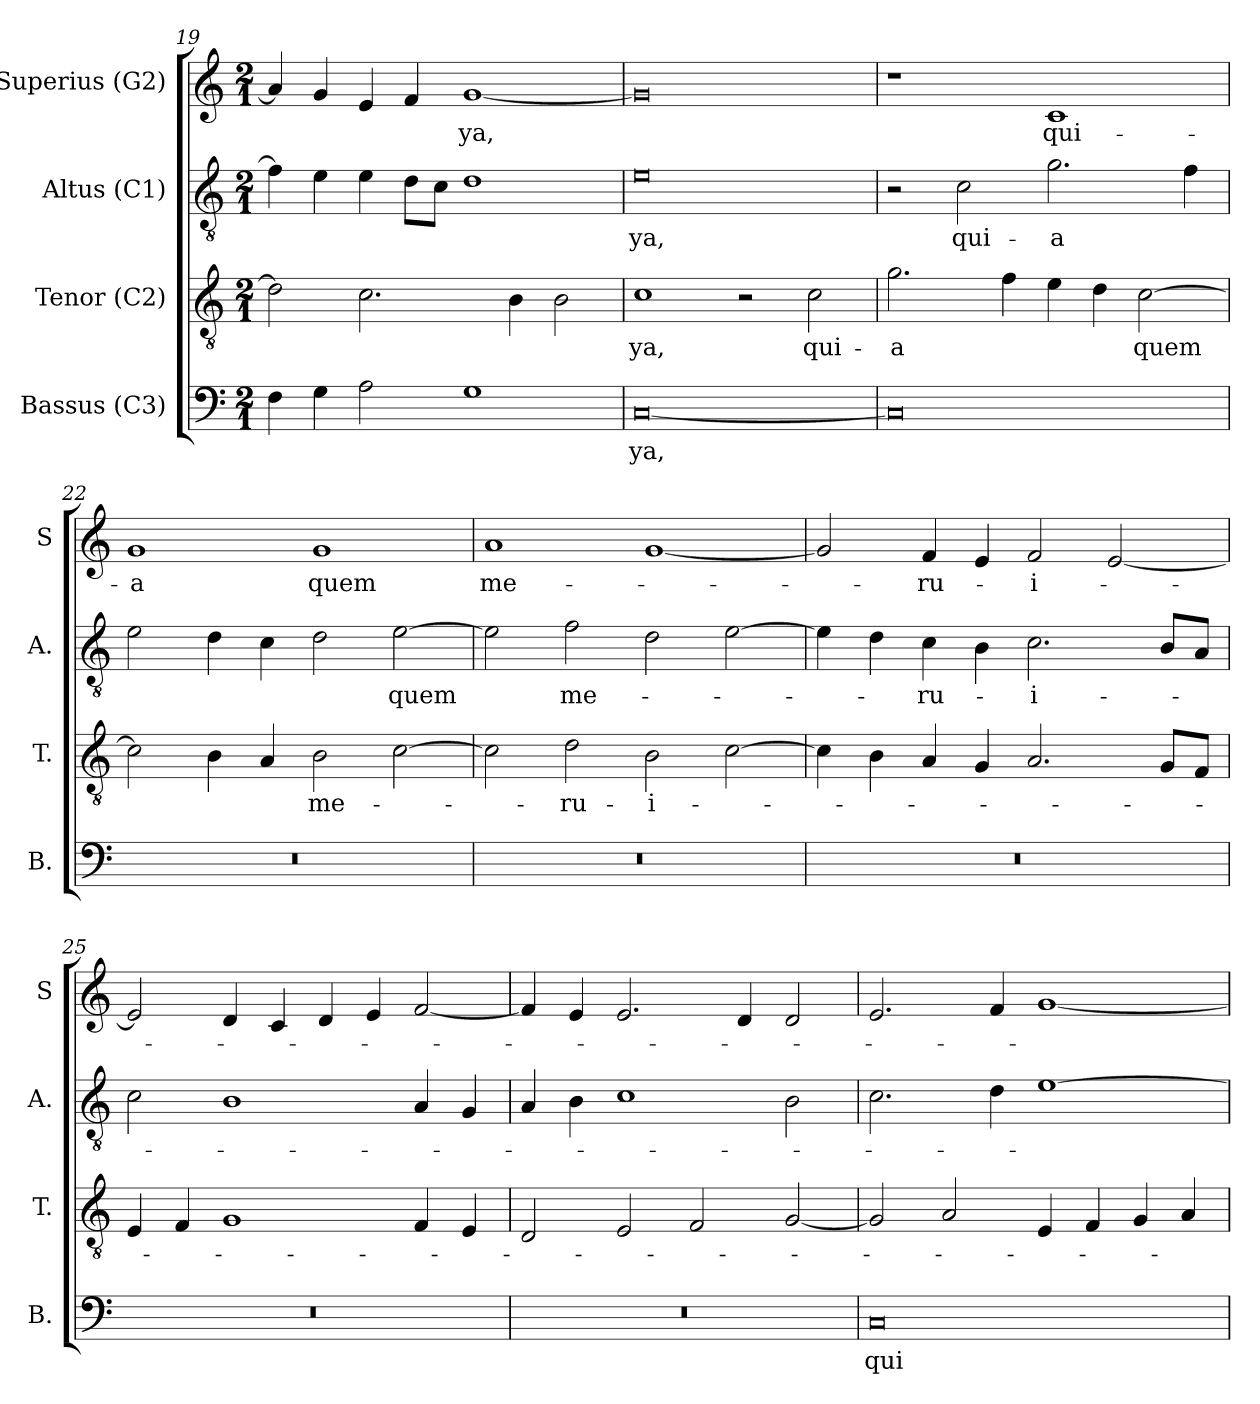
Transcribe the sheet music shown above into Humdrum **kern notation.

**kern	**text	**kern	**text	**kern	**text	**kern	**text
*part4	*part4	*part3	*part3	*part2	*part2	*part1	*part1
*staff4	*staff4	*staff3	*staff3	*staff2	*staff2	*staff1	*staff1
*I"Bassus (C3)	*	*I"Tenor (C2)	*	*I"Altus (C1)	*	*I"Superius (G2)	*
*I'B.	*	*I'T.	*	*I'A.	*	*I'S	*
*clefF4	*	*clefGv2	*	*clefGv2	*	*clefG2	*
*	*	*ITrd7c12	*	*ITrd7c12	*	*	*
*k[]	*	*k[]	*	*k[]	*	*k[]	*
*C:	*	*C:	*	*C:	*	*C:	*
*M2/1	*	*M2/1	*	*M2/1	*	*M2/1	*
=19	=19	=19	=19	=19	=19	=19	=19
4F\	.	2D\]	.	4F\]	.	4a/]	.
4G\	.	.	.	4E\	.	4g/	.
2A\	.	2.C\	.	4E\	.	4e/	.
.	.	.	.	8D\L	.	4f/	.
.	.	.	.	8C\J	.	.	.
!	!	!	!	!	!	!	!LO:LY:b
1G	.	.	.	1D	.	[<1g	-ya,
.	.	4BB\	.	.	.	.	.
.	.	2BB\	.	.	.	.	.
=20	=20	=20	=20	=20	=20	=20	=20
!	!LO:LY:b	!	!LO:LY:b	!	!LO:LY:b	!	!
[<0C	-ya,	1C	-ya,	0E	-ya,	0g]	.
.	.	2r	.	.	.	.	.
!	!	!	!LO:LY:b	!	!	!	!
.	.	2C\	qui-	.	.	.	.
=21	=21	=21	=21	=21	=21	=21	=21
!	!	!	!LO:LY:b	!	!	!	!
0C]	.	2.G\	-a	2r	.	1r	.
!	!	!	!	!	!LO:LY:b	!	!
.	.	.	.	2C\	qui-	.	.
.	.	4F\	.	.	.	.	.
!	!	!	!	!	!LO:LY:b	!	!LO:LY:b
.	.	4E\	.	2.G\	-a	1c	qui-
.	.	4D\	.	.	.	.	.
!	!	!	!LO:LY:b	!	!	!	!
.	.	[>2C\	quem	.	.	.	.
.	.	.	.	4F\	.	.	.
=22	=22	=22	=22	=22	=22	=22	=22
!LO:N:vis=1	!	!	!	!	!	!	!LO:LY:b
0r	.	2C\]	.	2E\	.	1g	-a
.	.	4BB\	.	4D\	.	.	.
.	.	4AA/	.	4C\	.	.	.
!	!	!	!LO:LY:b	!	!	!	!LO:LY:b
.	.	2BB\	me-	2D\	.	1g	quem
!	!	!	!	!	!LO:LY:b	!	!
.	.	[>2C\	.	[>2E\	quem	.	.
!!LO:LB:g=z
=23	=23	=23	=23	=23	=23	=23	=23
!LO:N:vis=1	!	!	!	!	!	!	!LO:LY:b
0r	.	2C\]	.	2E\]	.	1a	me-
!	!	!	!LO:LY:b	!	!LO:LY:b	!	!
.	.	2D\	-ru-	2F\	me-	.	.
!	!	!	!LO:LY:b	!	!	!	!
.	.	2BB\	-i-	2D\	.	[<1g	.
.	.	[>2C\	.	[>2E\	.	.	.
=24	=24	=24	=24	=24	=24	=24	=24
!LO:N:vis=1	!	!	!	!	!	!	!
0r	.	4C\]	.	4E\]	.	2g/]	.
.	.	4BB\	.	4D\	.	.	.
!	!	!	!	!	!LO:LY:b	!	!LO:LY:b
.	.	4AA/	.	4C\	-ru-	4f/	-ru-
.	.	4GG/	.	4BB\	.	4e/	.
!	!	!	!	!	!LO:LY:b	!	!LO:LY:b
.	.	2.AA/	.	2.C\	-i-	2f/	-i-
.	.	.	.	.	.	[<2e/	.
.	.	8GG/L	.	8BB/L	.	.	.
.	.	8FF/J	.	8AA/J	.	.	.
=25	=25	=25	=25	=25	=25	=25	=25
!LO:N:vis=1	!	!	!	!	!	!	!
0r	.	4EE/	.	2C\	.	2e/]	.
.	.	4FF/	.	.	.	.	.
.	.	1GG	.	1BB	.	4d/	.
.	.	.	.	.	.	4c/	.
.	.	.	.	.	.	4d/	.
.	.	.	.	.	.	4e/	.
.	.	4FF/	.	4AA/	.	[<2f/	.
.	.	4EE/	.	4GG/	.	.	.
=26	=26	=26	=26	=26	=26	=26	=26
!LO:N:vis=1	!	!	!	!	!	!	!
0r	.	2DD/	.	4AA/	.	4f/]	.
.	.	.	.	4BB\	.	4e/	.
.	.	2EE/	.	1C	.	2.e/	.
.	.	2FF/	.	.	.	.	.
.	.	.	.	.	.	4d/	.
.	.	[<2GG/	.	2BB\	.	2d/	.
!!LO:LB:g=z
=27	=27	=27	=27	=27	=27	=27	=27
!	!LO:LY:b	!	!	!	!	!	!
0C	qui-	2GG/]	.	2.C\	.	2.e/	.
.	.	2AA/	.	.	.	.	.
.	.	.	.	4D\	.	4f/	.
.	.	4EE/	.	[>1E	.	[<1g	.
.	.	4FF/	.	.	.	.	.
.	.	4GG/	.	.	.	.	.
.	.	4AA/	.	.	.	.	.
=	=	=	=	=	=	=	=
*-	*-	*-	*-	*-	*-	*-	*-
